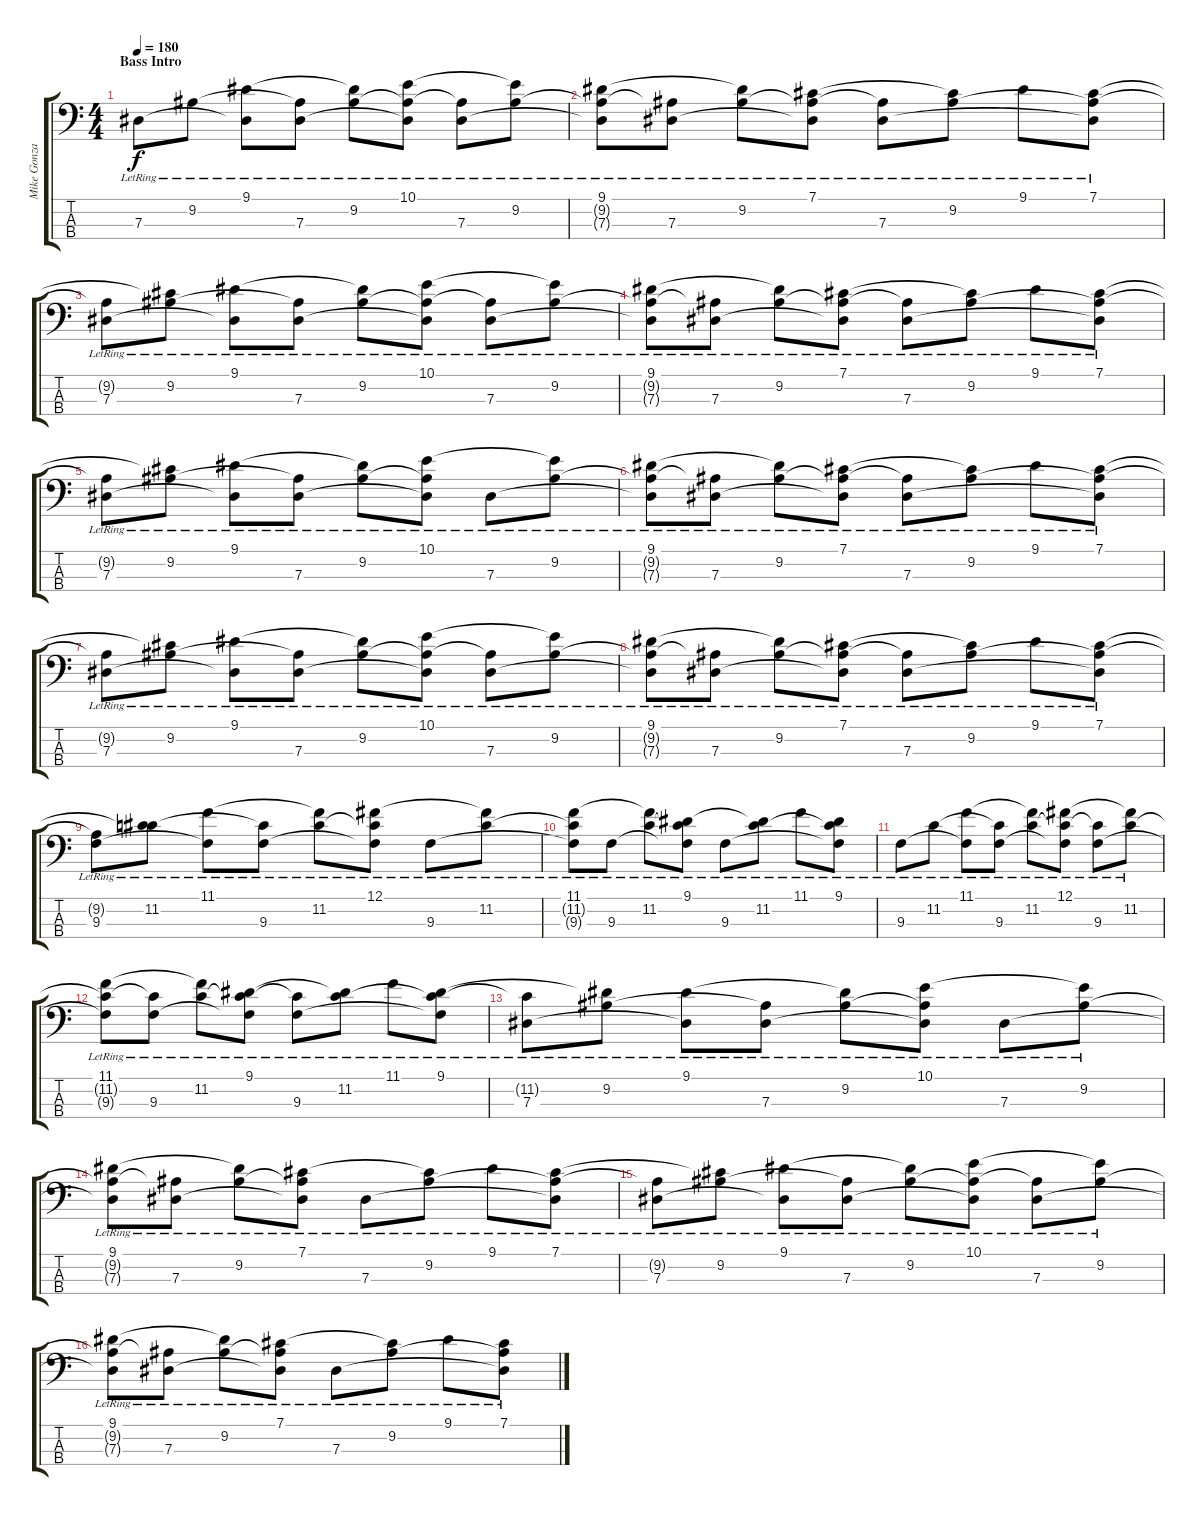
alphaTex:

\track ("Mike Gonzalez" "Mike Gonza") {instrument electricbassfinger}
\staff {score tabs}
\tuning (Gb2 Db2 Ab1 Eb1) {hide}
\ts (4 4)
\section ("" "Bass Intro")
\tempo 180
\clef f4
\ks c
7.3{lr}.8{dy f instrument electricbassfinger} 9.2{lr}.8 (9.1{lr} 7.3{t}).8 (9.2{t} 7.3{lr}).8 (9.1{t} 9.2{lr}).8 (10.1{lr} 9.2{t} 7.3{t}).8 (9.2{t} 7.3{lr}).8 (10.1{t} 9.2{lr}).8 |
(9.1{lr} 9.2{t} 7.3{t}).8 (9.2{t} 7.3{lr}).8 (9.1{t} 9.2{lr}).8 (7.1{lr} 9.2{t} 7.3{t}).8 (9.2{t} 7.3{lr}).8 (7.1{t} 9.2{lr}).8 9.1{lr}.8 (7.1{lr} 9.2{t} 7.3{t}).8 |
(9.2{t} 7.3{lr}).8 (7.1{t} 9.2{lr}).8 (9.1{lr} 7.3{t}).8 (9.2{t} 7.3{lr}).8 (9.1{t} 9.2{lr}).8 (10.1{lr} 9.2{t} 7.3{t}).8 (9.2{t} 7.3{lr}).8 (10.1{t} 9.2{lr}).8 |
(9.1{lr} 9.2{t} 7.3{t}).8 (9.2{t} 7.3{lr}).8 (9.1{t} 9.2{lr}).8 (7.1{lr} 9.2{t} 7.3{t}).8 (9.2{t} 7.3{lr}).8 (7.1{t} 9.2{lr}).8 9.1{lr}.8 (7.1{lr} 9.2{t} 7.3{t}).8 |
(9.2{t} 7.3{lr}).8 (7.1{t} 9.2{lr}).8 (9.1{lr} 7.3{t}).8 (9.2{t} 7.3{lr}).8 (9.1{t} 9.2{lr}).8 (10.1{lr} 9.2{t} 7.3{t}).8 7.3{lr}.8 (10.1{t} 9.2{lr}).8 |
(9.1{lr} 9.2{t} 7.3{t}).8 (9.2{t} 7.3{lr}).8 (9.1{t} 9.2{lr}).8 (7.1{lr} 9.2{t} 7.3{t}).8 (9.2{t} 7.3{lr}).8 (7.1{t} 9.2{lr}).8 9.1{lr}.8 (7.1{lr} 9.2{t} 7.3{t}).8 |
(9.2{t} 7.3{lr}).8 (7.1{t} 9.2{lr}).8 (9.1{lr} 7.3{t}).8 (9.2{t} 7.3{lr}).8 (9.1{t} 9.2{lr}).8 (10.1{lr} 9.2{t} 7.3{t}).8 (9.2{t} 7.3{lr}).8 (10.1{t} 9.2{lr}).8 |
(9.1{lr} 9.2{t} 7.3{t}).8 (9.2{t} 7.3{lr}).8 (9.1{t} 9.2{lr}).8 (7.1{lr} 9.2{t} 7.3{t}).8 (9.2{t} 7.3{lr}).8 (7.1{t} 9.2{lr}).8 9.1{lr}.8 (7.1{lr} 9.2{t} 7.3{t}).8 |
(9.2{t} 9.3{lr}).8 (7.1{t} 11.2{lr}).8 (11.1{lr} 9.3{t}).8 (11.2{t} 9.3{lr}).8 (11.1{t} 11.2{lr}).8 (12.1{lr} 11.2{t} 9.3{t}).8 9.3{lr}.8 (12.1{t} 11.2{lr}).8 |
(11.1{lr} 11.2{t} 9.3{t}).8 9.3{lr}.8 (11.1{t} 11.2{lr}).8 (9.1{lr} 11.2{t} 9.3{t}).8 9.3{lr}.8 (9.1{t} 11.2{lr}).8 11.1{lr}.8 (9.1{lr} 11.2{t} 9.3{t}).8 |
9.3{lr}.8 11.2{lr}.8 (11.1{lr} 9.3{t}).8 (11.2{t} 9.3{lr}).8 (11.1{t} 11.2{lr}).8 (12.1{lr} 11.2{t} 9.3{t}).8 (11.2{t} 9.3{lr}).8 (12.1{t} 11.2{lr}).8 |
(11.1{lr} 11.2{t} 9.3{t}).8 (11.2{t} 9.3{lr}).8 (11.1{t} 11.2{lr}).8 (9.1{lr} 11.2{t} 9.3{t}).8 (11.2{t} 9.3{lr}).8 (9.1{t} 11.2{lr}).8 11.1{lr}.8 (9.1{lr} 11.2{t} 9.3{t}).8 |
(11.2{t} 7.3{lr}).8 (9.1{t} 9.2{lr}).8 (9.1{lr} 7.3{t}).8 (9.2{t} 7.3{lr}).8 (9.1{t} 9.2{lr}).8 (10.1{lr} 9.2{t} 7.3{t}).8 7.3{lr}.8 (10.1{t} 9.2{lr}).8 |
(9.1{lr} 9.2{t} 7.3{t}).8 (9.2{t} 7.3{lr}).8 (9.1{t} 9.2{lr}).8 (7.1{lr} 9.2{t} 7.3{t}).8 7.3{lr}.8 (7.1{t} 9.2{lr}).8 9.1{lr}.8 (7.1{lr} 9.2{t} 7.3{t}).8 |
(9.2{t} 7.3{lr}).8 (7.1{t} 9.2{lr}).8 (9.1{lr} 7.3{t}).8 (9.2{t} 7.3{lr}).8 (9.1{t} 9.2{lr}).8 (10.1{lr} 9.2{t} 7.3{t}).8 (9.2{t} 7.3{lr}).8 (10.1{t} 9.2{lr}).8 |
(9.1{lr} 9.2{t} 7.3{t}).8 (9.2{t} 7.3{lr}).8 (9.1{t} 9.2{lr}).8 (7.1{lr} 9.2{t} 7.3{t}).8 7.3{lr}.8 (7.1{t} 9.2{lr}).8 9.1{lr}.8 (7.1{lr} 9.2{t} 7.3{t}).8
